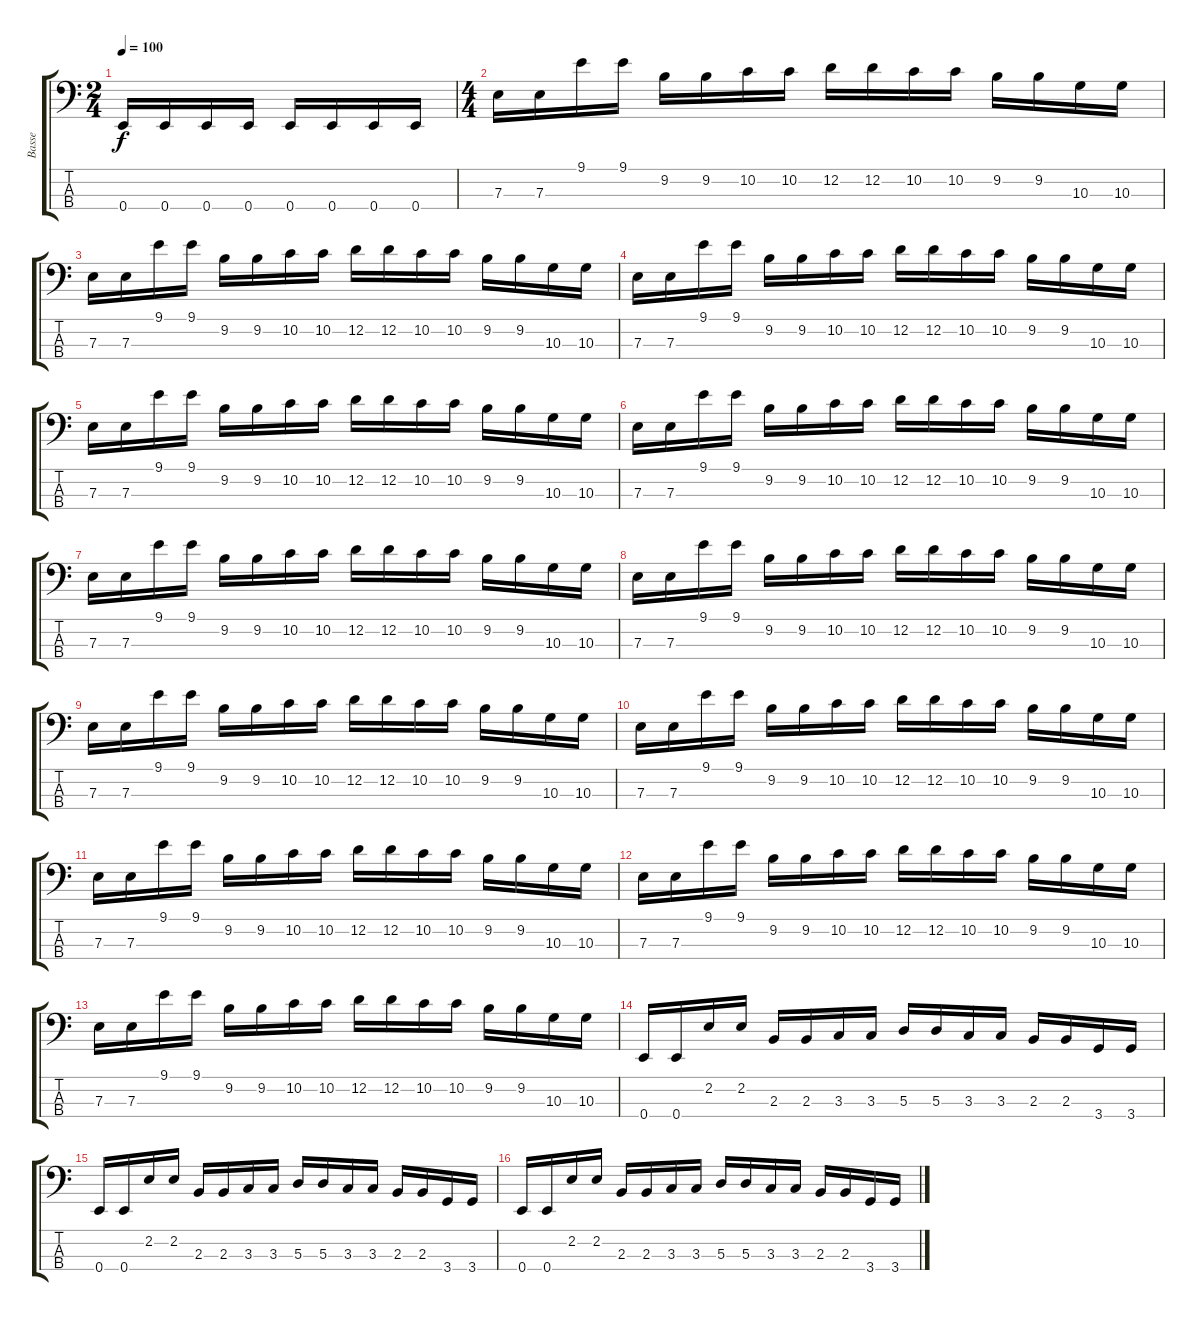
\track ("Basse" "Basse") {instrument electricbassfinger}
\staff {score tabs}
\tuning (G2 D2 A1 E1) {hide}
\ts (2 4)
\tempo 100
\clef f4
\ks c
0.4.16{dy f} 0.4.16 0.4.16 0.4.16 0.4.16 0.4.16 0.4.16 0.4.16 |
\ts (4 4)
7.3.16 7.3.16 9.1.16 9.1.16 9.2.16 9.2.16 10.2.16 10.2.16 12.2.16 12.2.16 10.2.16 10.2.16 9.2.16 9.2.16 10.3.16 10.3.16 |
7.3.16 7.3.16 9.1.16 9.1.16 9.2.16 9.2.16 10.2.16 10.2.16 12.2.16 12.2.16 10.2.16 10.2.16 9.2.16 9.2.16 10.3.16 10.3.16 |
7.3.16 7.3.16 9.1.16 9.1.16 9.2.16 9.2.16 10.2.16 10.2.16 12.2.16 12.2.16 10.2.16 10.2.16 9.2.16 9.2.16 10.3.16 10.3.16 |
7.3.16 7.3.16 9.1.16 9.1.16 9.2.16 9.2.16 10.2.16 10.2.16 12.2.16 12.2.16 10.2.16 10.2.16 9.2.16 9.2.16 10.3.16 10.3.16 |
7.3.16 7.3.16 9.1.16 9.1.16 9.2.16 9.2.16 10.2.16 10.2.16 12.2.16 12.2.16 10.2.16 10.2.16 9.2.16 9.2.16 10.3.16 10.3.16 |
7.3.16 7.3.16 9.1.16 9.1.16 9.2.16 9.2.16 10.2.16 10.2.16 12.2.16 12.2.16 10.2.16 10.2.16 9.2.16 9.2.16 10.3.16 10.3.16 |
7.3.16 7.3.16 9.1.16 9.1.16 9.2.16 9.2.16 10.2.16 10.2.16 12.2.16 12.2.16 10.2.16 10.2.16 9.2.16 9.2.16 10.3.16 10.3.16 |
7.3.16 7.3.16 9.1.16 9.1.16 9.2.16 9.2.16 10.2.16 10.2.16 12.2.16 12.2.16 10.2.16 10.2.16 9.2.16 9.2.16 10.3.16 10.3.16 |
7.3.16 7.3.16 9.1.16 9.1.16 9.2.16 9.2.16 10.2.16 10.2.16 12.2.16 12.2.16 10.2.16 10.2.16 9.2.16 9.2.16 10.3.16 10.3.16 |
7.3.16 7.3.16 9.1.16 9.1.16 9.2.16 9.2.16 10.2.16 10.2.16 12.2.16 12.2.16 10.2.16 10.2.16 9.2.16 9.2.16 10.3.16 10.3.16 |
7.3.16 7.3.16 9.1.16 9.1.16 9.2.16 9.2.16 10.2.16 10.2.16 12.2.16 12.2.16 10.2.16 10.2.16 9.2.16 9.2.16 10.3.16 10.3.16 |
7.3.16 7.3.16 9.1.16 9.1.16 9.2.16 9.2.16 10.2.16 10.2.16 12.2.16 12.2.16 10.2.16 10.2.16 9.2.16 9.2.16 10.3.16 10.3.16 |
0.4.16 0.4.16 2.2.16 2.2.16 2.3.16 2.3.16 3.3.16 3.3.16 5.3.16 5.3.16 3.3.16 3.3.16 2.3.16 2.3.16 3.4.16 3.4.16 |
0.4.16 0.4.16 2.2.16 2.2.16 2.3.16 2.3.16 3.3.16 3.3.16 5.3.16 5.3.16 3.3.16 3.3.16 2.3.16 2.3.16 3.4.16 3.4.16 |
0.4.16 0.4.16 2.2.16 2.2.16 2.3.16 2.3.16 3.3.16 3.3.16 5.3.16 5.3.16 3.3.16 3.3.16 2.3.16 2.3.16 3.4.16 3.4.16
